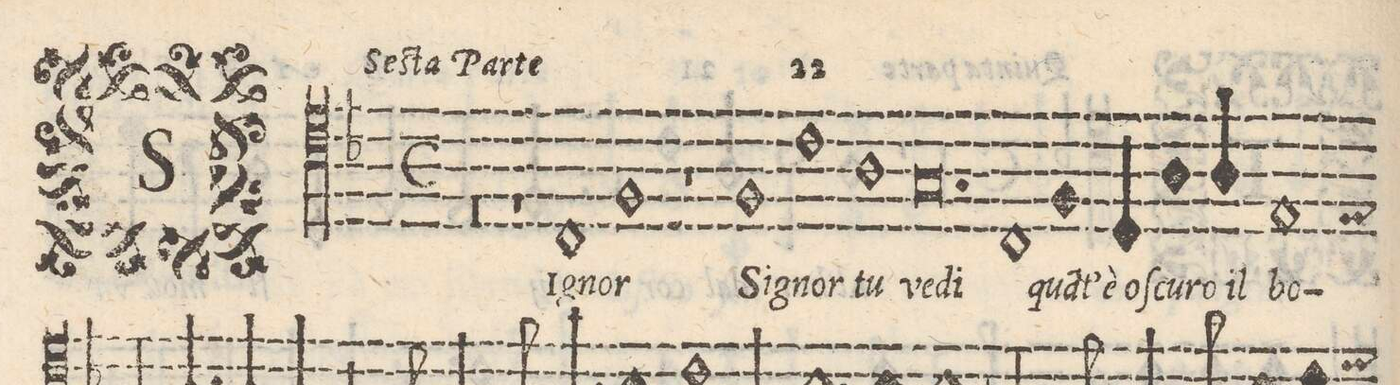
**kern	**text
*I"BASSO	*
*clefC4	*
*k[b-]	*
*met(c)	*
*M2/1	*
0r	.
=2-	=2-
1r	.
1C/	SI-
=3-	=3-
1F/	-gnor
1r	.
=4-	=4-
1F/	Si-
1c\	-gnor
=5-	=5-
1A\	tu
0.G/	ve-
=6-	=6-
=7-	=7-
1C/	-di
*col	*
1F/	qua(n)-
=8-	=8-
2D/	-t`è_oſ-
1A\	-cu-
2A/	-ro_il
*Xcol	*
=9-	=9-
1E/	bo-
*-	*-
